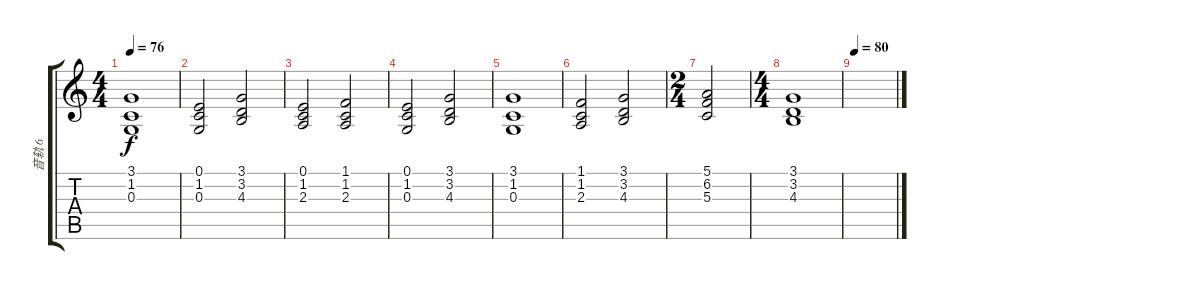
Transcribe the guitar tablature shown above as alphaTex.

\track ("音轨 6" "音轨 6") {instrument pad8sweep}
\staff {score tabs}
\tuning (E4 B3 G3 D3 A2 E2) {hide}
\ts (4 4)
\tempo 76
\clef g2
\ks c
(3.1 1.2 0.3).1{dy f} |
(0.1 1.2 0.3).2 (3.1 3.2 4.3).2 |
(0.1 1.2 2.3).2 (1.1 1.2 2.3).2 |
(0.1 1.2 0.3).2 (3.1 3.2 4.3).2 |
(3.1 1.2 0.3).1 |
(1.1 1.2 2.3).2 (3.1 3.2 4.3).2 |
\ts (2 4)
(5.1 6.2 5.3).2 |
\ts (4 4)
(3.1 3.2 4.3).1 |
\tempo 80
